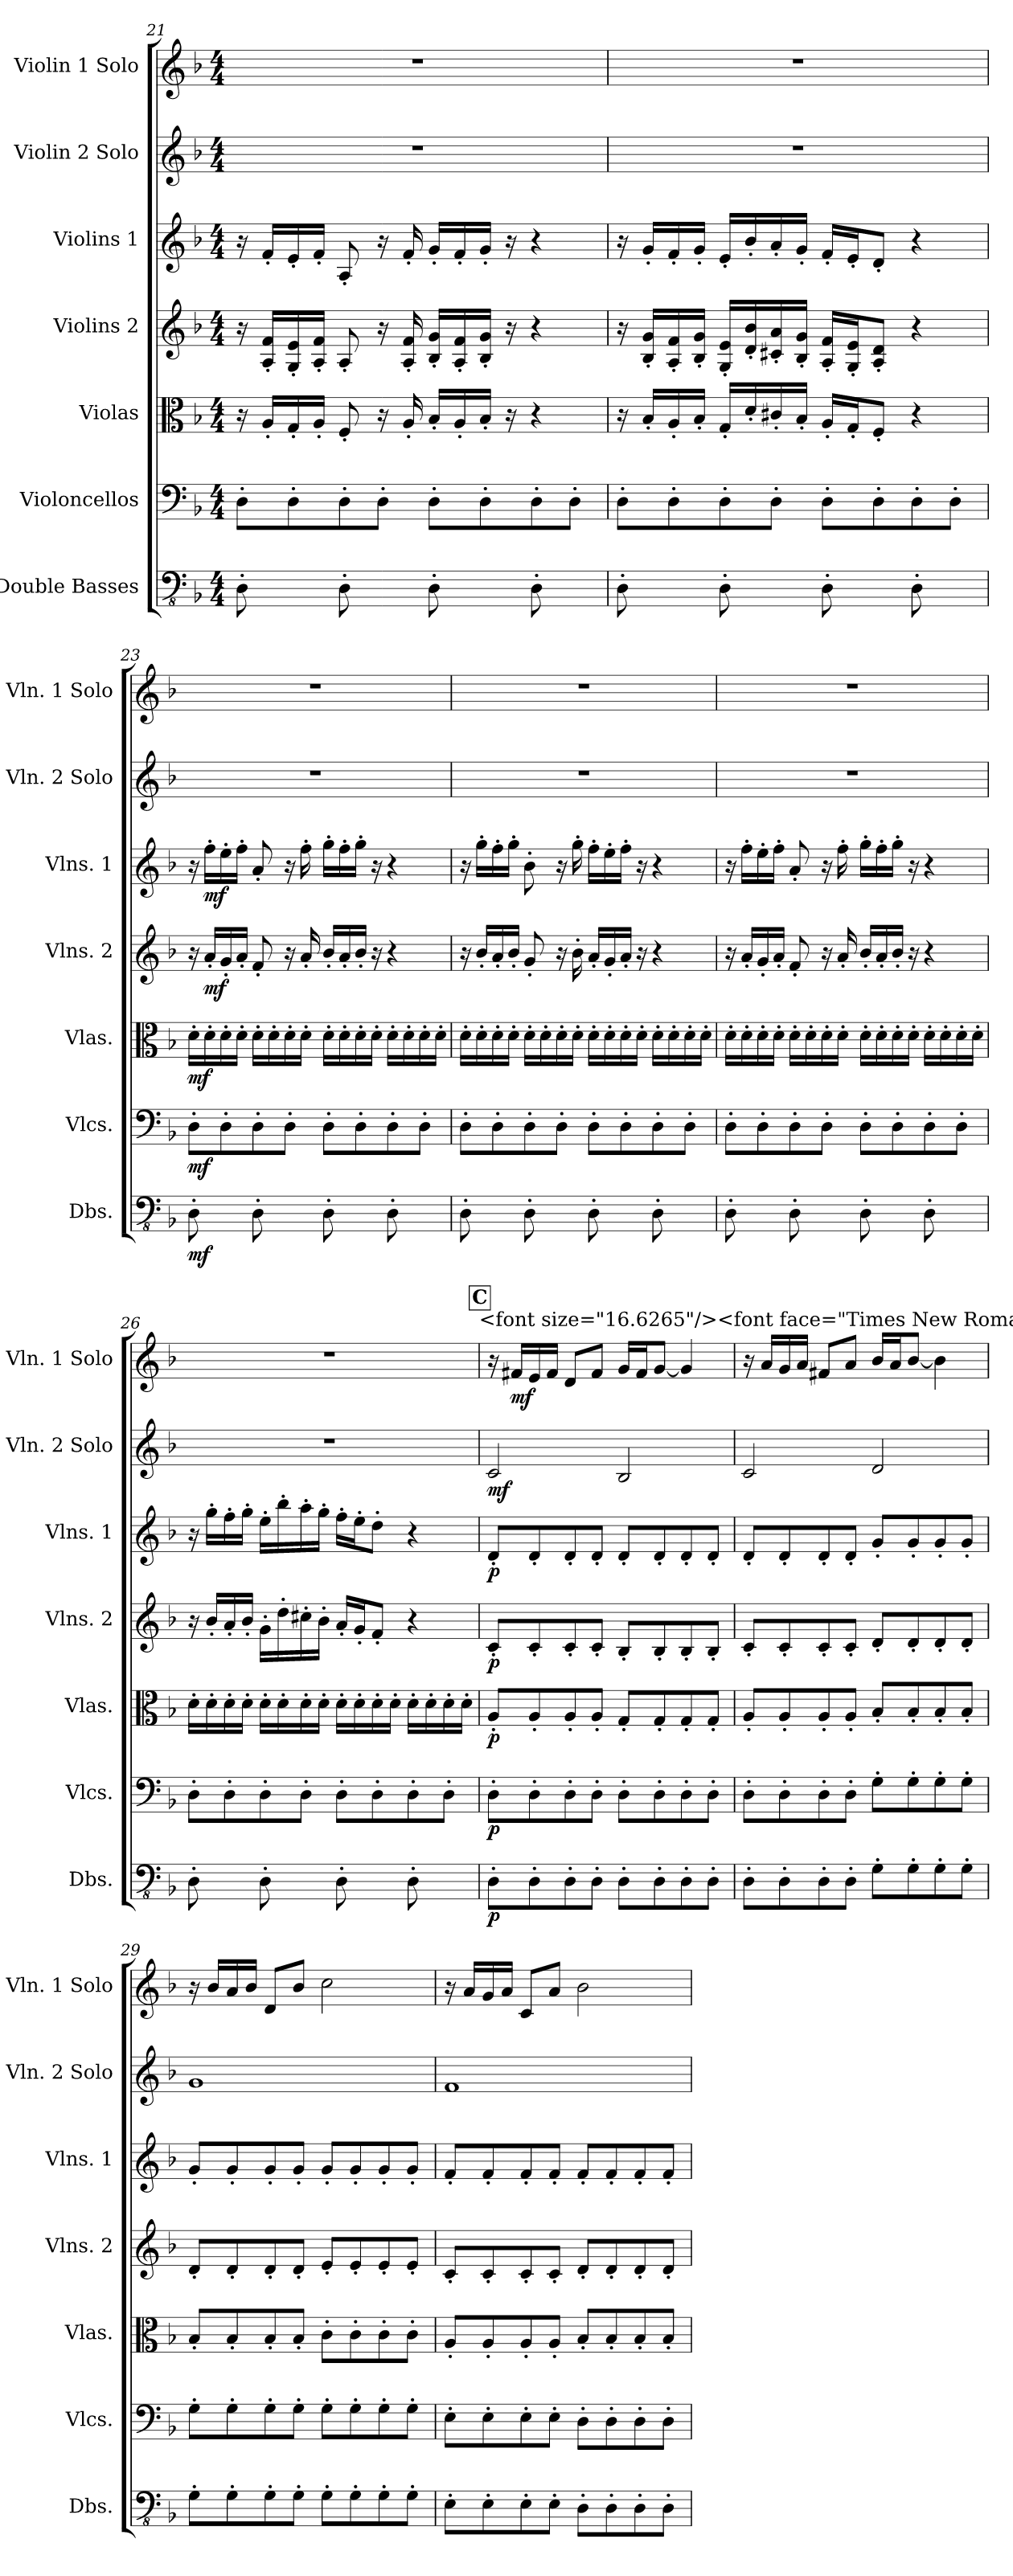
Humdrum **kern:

**kern	**dynam	**kern	**dynam	**kern	**dynam	**kern	**dynam	**kern	**dynam	**kern	**dynam	**kern	**dynam
*part7	*part7	*part6	*part6	*part5	*part5	*part4	*part4	*part3	*part3	*part2	*part2	*part1	*part1
*staff7	*staff7	*staff6	*staff6	*staff5	*staff5	*staff4	*staff4	*staff3	*staff3	*staff2	*staff2	*staff1	*staff1
*I"Double Basses	*	*I"Violoncellos	*	*I"Violas	*	*I"Violins 2	*	*I"Violins 1	*	*I"Violin 2 Solo	*	*I"Violin 1 Solo	*
*I'Dbs.	*	*I'Vlcs.	*	*I'Vlas.	*	*I'Vlns. 2	*	*I'Vlns. 1	*	*I'Vln. 2 Solo	*	*I'Vln. 1 Solo	*
*clefFv4	*	*clefF4	*	*clefC3	*	*clefG2	*	*clefG2	*	*clefG2	*	*clefG2	*
*k[b-]	*	*k[b-]	*	*k[b-]	*	*k[b-]	*	*k[b-]	*	*k[b-]	*	*k[b-]	*
*M4/4	*	*M4/4	*	*M4/4	*	*M4/4	*	*M4/4	*	*M4/4	*	*M4/4	*
=21	=21	=21	=21	=21	=21	=21	=21	=21	=21	=21	=21	=21	=21
8DD'\	.	8D'\L	.	16r	.	16r	.	16r	.	1r	.	1r	.
.	.	.	.	16A'/LL	.	16A/' 16f/'LL	.	16f'/LL	.	.	.	.	.
8ryy	.	8D'\	.	16G'/	.	16G/' 16e/'	.	16e'/	.	.	.	.	.
.	.	.	.	16A'/JJ	.	16A/' 16f/'JJ	.	16f'/JJ	.	.	.	.	.
8DD'\	.	8D'\	.	8F'/	.	8A'/	.	8A'/	.	.	.	.	.
8ryy	.	8D'\J	.	16r	.	16r	.	16r	.	.	.	.	.
.	.	.	.	16A'/	.	16A/' 16f/'	.	16f'/	.	.	.	.	.
8DD'\	.	8D'\L	.	16B-'/LL	.	16B-/' 16g/'LL	.	16g'/LL	.	.	.	.	.
.	.	.	.	16A'/	.	16A/' 16f/'	.	16f'/	.	.	.	.	.
8ryy	.	8D'\	.	16B-'/JJ	.	16B-/' 16g/'JJ	.	16g'/JJ	.	.	.	.	.
.	.	.	.	16r	.	16r	.	16r	.	.	.	.	.
8DD'\	.	8D'\	.	4r	.	4r	.	4r	.	.	.	.	.
8ryy	.	8D'\J	.	.	.	.	.	.	.	.	.	.	.
=22	=22	=22	=22	=22	=22	=22	=22	=22	=22	=22	=22	=22	=22
8DD'\	.	8D'\L	.	16r	.	16r	.	16r	.	1r	.	1r	.
.	.	.	.	16B-'/LL	.	16B-/' 16g/'LL	.	16g'/LL	.	.	.	.	.
8ryy	.	8D'\	.	16A'/	.	16A/' 16f/'	.	16f'/	.	.	.	.	.
.	.	.	.	16B-'/JJ	.	16B-/' 16g/'JJ	.	16g'/JJ	.	.	.	.	.
8DD'\	.	8D'\	.	16G'/LL	.	16G/' 16e/'LL	.	16e'/LL	.	.	.	.	.
.	.	.	.	16d'/	.	16d/' 16b-/'	.	16b-'/	.	.	.	.	.
8ryy	.	8D'\J	.	16c#X'/	.	16c#X/' 16a/'	.	16a'/	.	.	.	.	.
.	.	.	.	16B-'/JJ	.	16B-/' 16g/'JJ	.	16g'/JJ	.	.	.	.	.
8DD'\	.	8D'\L	.	16A'/LL	.	16A/' 16f/'LL	.	16f'/LL	.	.	.	.	.
.	.	.	.	16G'/J	.	16G/' 16e/'J	.	16e'/J	.	.	.	.	.
8ryy	.	8D'\	.	8F'/J	.	8A/' 8d/'J	.	8d'/J	.	.	.	.	.
8DD'\	.	8D'\	.	4r	.	4r	.	4r	.	.	.	.	.
8ryy	.	8D'\J	.	.	.	.	.	.	.	.	.	.	.
!!LO:LB:g=z
=23	=23	=23	=23	=23	=23	=23	=23	=23	=23	=23	=23	=23	=23
!	!LO:DY:b	!	!LO:DY:b	!	!LO:DY:b	!	!	!	!	!	!	!	!
8DD'\	mf	8D'\L	mf	16d'\LL	mf	16r	.	16r	.	1r	.	1r	.
!	!	!	!	!	!	!	!LO:DY:b	!	!LO:DY:b	!	!	!	!
.	.	.	.	16d'\	.	16a'/LL	mf	16ff'\LL	mf	.	.	.	.
8ryy	.	8D'\	.	16d'\	.	16g'/	.	16ee'\	.	.	.	.	.
.	.	.	.	16d'\JJ	.	16a'/JJ	.	16ff'\JJ	.	.	.	.	.
8DD'\	.	8D'\	.	16d'\LL	.	8f'/	.	8a'/	.	.	.	.	.
.	.	.	.	16d'\	.	.	.	.	.	.	.	.	.
8ryy	.	8D'\J	.	16d'\	.	16r	.	16r	.	.	.	.	.
.	.	.	.	16d'\JJ	.	16a'/	.	16ff'\	.	.	.	.	.
8DD'\	.	8D'\L	.	16d'\LL	.	16b-'/LL	.	16gg'\LL	.	.	.	.	.
.	.	.	.	16d'\	.	16a'/	.	16ff'\	.	.	.	.	.
8ryy	.	8D'\	.	16d'\	.	16b-'/JJ	.	16gg'\JJ	.	.	.	.	.
.	.	.	.	16d'\JJ	.	16r	.	16r	.	.	.	.	.
8DD'\	.	8D'\	.	16d'\LL	.	4r	.	4r	.	.	.	.	.
.	.	.	.	16d'\	.	.	.	.	.	.	.	.	.
8ryy	.	8D'\J	.	16d'\	.	.	.	.	.	.	.	.	.
.	.	.	.	16d'\JJ	.	.	.	.	.	.	.	.	.
=24	=24	=24	=24	=24	=24	=24	=24	=24	=24	=24	=24	=24	=24
8DD'\	.	8D'\L	.	16d'\LL	.	16r	.	16r	.	1r	.	1r	.
.	.	.	.	16d'\	.	16b-'/LL	.	16gg'\LL	.	.	.	.	.
8ryy	.	8D'\	.	16d'\	.	16a'/	.	16ff'\	.	.	.	.	.
.	.	.	.	16d'\JJ	.	16b-'/JJ	.	16gg'\JJ	.	.	.	.	.
8DD'\	.	8D'\	.	16d'\LL	.	8g'/	.	8b-'\	.	.	.	.	.
.	.	.	.	16d'\	.	.	.	.	.	.	.	.	.
8ryy	.	8D'\J	.	16d'\	.	16r	.	16r	.	.	.	.	.
.	.	.	.	16d'\JJ	.	16b-'\	.	16gg'\	.	.	.	.	.
8DD'\	.	8D'\L	.	16d'\LL	.	16a'/LL	.	16ff'\LL	.	.	.	.	.
.	.	.	.	16d'\	.	16g'/	.	16ee'\	.	.	.	.	.
8ryy	.	8D'\	.	16d'\	.	16a'/JJ	.	16ff'\JJ	.	.	.	.	.
.	.	.	.	16d'\JJ	.	16r	.	16r	.	.	.	.	.
8DD'\	.	8D'\	.	16d'\LL	.	4r	.	4r	.	.	.	.	.
.	.	.	.	16d'\	.	.	.	.	.	.	.	.	.
8ryy	.	8D'\J	.	16d'\	.	.	.	.	.	.	.	.	.
.	.	.	.	16d'\JJ	.	.	.	.	.	.	.	.	.
=25	=25	=25	=25	=25	=25	=25	=25	=25	=25	=25	=25	=25	=25
8DD'\	.	8D'\L	.	16d'\LL	.	16r	.	16r	.	1r	.	1r	.
.	.	.	.	16d'\	.	16a'/LL	.	16ff'\LL	.	.	.	.	.
8ryy	.	8D'\	.	16d'\	.	16g'/	.	16ee'\	.	.	.	.	.
.	.	.	.	16d'\JJ	.	16a'/JJ	.	16ff'\JJ	.	.	.	.	.
8DD'\	.	8D'\	.	16d'\LL	.	8f'/	.	8a'/	.	.	.	.	.
.	.	.	.	16d'\	.	.	.	.	.	.	.	.	.
8ryy	.	8D'\J	.	16d'\	.	16r	.	16r	.	.	.	.	.
.	.	.	.	16d'\JJ	.	16a'/	.	16ff'\	.	.	.	.	.
8DD'\	.	8D'\L	.	16d'\LL	.	16b-'/LL	.	16gg'\LL	.	.	.	.	.
.	.	.	.	16d'\	.	16a'/	.	16ff'\	.	.	.	.	.
8ryy	.	8D'\	.	16d'\	.	16b-'/JJ	.	16gg'\JJ	.	.	.	.	.
.	.	.	.	16d'\JJ	.	16r	.	16r	.	.	.	.	.
8DD'\	.	8D'\	.	16d'\LL	.	4r	.	4r	.	.	.	.	.
.	.	.	.	16d'\	.	.	.	.	.	.	.	.	.
8ryy	.	8D'\J	.	16d'\	.	.	.	.	.	.	.	.	.
.	.	.	.	16d'\JJ	.	.	.	.	.	.	.	.	.
!!LO:PB:g=z
=26	=26	=26	=26	=26	=26	=26	=26	=26	=26	=26	=26	=26	=26
8DD'\	.	8D'\L	.	16d'\LL	.	16r	.	16r	.	1r	.	1r	.
.	.	.	.	16d'\	.	16b-'/LL	.	16gg'\LL	.	.	.	.	.
8ryy	.	8D'\	.	16d'\	.	16a'/	.	16ff'\	.	.	.	.	.
.	.	.	.	16d'\JJ	.	16b-'/JJ	.	16gg'\JJ	.	.	.	.	.
8DD'\	.	8D'\	.	16d'\LL	.	16g'\LL	.	16ee'\LL	.	.	.	.	.
.	.	.	.	16d'\	.	16dd'\	.	16bb-'\	.	.	.	.	.
8ryy	.	8D'\J	.	16d'\	.	16cc#X'\	.	16aa'\	.	.	.	.	.
.	.	.	.	16d'\JJ	.	16b-'\JJ	.	16gg'\JJ	.	.	.	.	.
8DD'\	.	8D'\L	.	16d'\LL	.	16a'/LL	.	16ff'\LL	.	.	.	.	.
.	.	.	.	16d'\	.	16g'/J	.	16ee'\J	.	.	.	.	.
8ryy	.	8D'\	.	16d'\	.	8f'/J	.	8dd'\J	.	.	.	.	.
.	.	.	.	16d'\JJ	.	.	.	.	.	.	.	.	.
8DD'\	.	8D'\	.	16d'\LL	.	4r	.	4r	.	.	.	.	.
.	.	.	.	16d'\	.	.	.	.	.	.	.	.	.
8ryy	.	8D'\J	.	16d'\	.	.	.	.	.	.	.	.	.
.	.	.	.	16d'\JJ	.	.	.	.	.	.	.	.	.
!	!	!	!	!	!	!	!	!	!	!	!	!LO:TX:a:t=<font size="16.6265"/><font face="Times New Roman"/>To Coda	!
!!LO:REH:place=s1:a:B:fs=14.7791:t=C
=27	=27	=27	=27	=27	=27	=27	=27	=27	=27	=27	=27	=27	=27
!	!LO:DY:b	!	!LO:DY:b	!	!LO:DY:b	!	!LO:DY:b	!	!LO:DY:b	!	!LO:DY:b	!	!
8DD'\L	p	8D'\L	p	8A'/L	p	8c'/L	p	8d'/L	p	2c/	mf	16r	.
!	!	!	!	!	!	!	!	!	!	!	!	!	!LO:DY:b
.	.	.	.	.	.	.	.	.	.	.	.	16f#X/LL	mf
!	!LO:DY:b	!	!LO:DY:b	!	!LO:DY:b	!	!LO:DY:b	!	!LO:DY:b	!	!	!	!
8DD'\	other-dynamics	8D'\	other-dynamics	8A'/	other-dynamics	8c'/	other-dynamics	8d'/	other-dynamics	.	.	16e/	.
.	.	.	.	.	.	.	.	.	.	.	.	16f#/JJ	.
8DD'\	.	8D'\	.	8A'/	.	8c'/	.	8d'/	.	.	.	8d/L	.
8DD'\J	.	8D'\J	.	8A'/J	.	8c'/J	.	8d'/J	.	.	.	8f#/J	.
8DD'\L	.	8D'\L	.	8G'/L	.	8B-'/L	.	8d'/L	.	2B-/	.	16g/LL	.
.	.	.	.	.	.	.	.	.	.	.	.	16f#/J	.
8DD'\	.	8D'\	.	8G'/	.	8B-'/	.	8d'/	.	.	.	[8g/J	.
8DD'\	.	8D'\	.	8G'/	.	8B-'/	.	8d'/	.	.	.	4g/]	.
8DD'\J	.	8D'\J	.	8G'/J	.	8B-'/J	.	8d'/J	.	.	.	.	.
=28	=28	=28	=28	=28	=28	=28	=28	=28	=28	=28	=28	=28	=28
!	!LO:DY:b	!	!LO:DY:b	!	!LO:DY:b	!	!LO:DY:b	!	!LO:DY:b	!	!	!	!
8DD'\L	other-dynamics	8D'\L	other-dynamics	8A'/L	other-dynamics	8c'/L	other-dynamics	8d'/L	other-dynamics	2c/	.	16r	.
.	.	.	.	.	.	.	.	.	.	.	.	16a/LL	.
8DD'\	.	8D'\	.	8A'/	.	8c'/	.	8d'/	.	.	.	16g/	.
.	.	.	.	.	.	.	.	.	.	.	.	16a/JJ	.
8DD'\	.	8D'\	.	8A'/	.	8c'/	.	8d'/	.	.	.	8f#X/L	.
8DD'\J	.	8D'\J	.	8A'/J	.	8c'/J	.	8d'/J	.	.	.	8a/J	.
8GG'\L	.	8G'\L	.	8B-'/L	.	8d'/L	.	8g'/L	.	2d/	.	16b-/LL	.
.	.	.	.	.	.	.	.	.	.	.	.	16a/J	.
8GG'\	.	8G'\	.	8B-'/	.	8d'/	.	8g'/	.	.	.	[8b-/J	.
8GG'\	.	8G'\	.	8B-'/	.	8d'/	.	8g'/	.	.	.	4b-\]	.
8GG'\J	.	8G'\J	.	8B-'/J	.	8d'/J	.	8g'/J	.	.	.	.	.
=29	=29	=29	=29	=29	=29	=29	=29	=29	=29	=29	=29	=29	=29
8GG'\L	.	8G'\L	.	8B-'/L	.	8d'/L	.	8g'/L	.	1g	.	16r	.
.	.	.	.	.	.	.	.	.	.	.	.	16b-/LL	.
8GG'\	.	8G'\	.	8B-'/	.	8d'/	.	8g'/	.	.	.	16a/	.
.	.	.	.	.	.	.	.	.	.	.	.	16b-/JJ	.
8GG'\	.	8G'\	.	8B-'/	.	8d'/	.	8g'/	.	.	.	8d/L	.
8GG'\J	.	8G'\J	.	8B-'/J	.	8d'/J	.	8g'/J	.	.	.	8b-/J	.
8GG'\L	.	8G'\L	.	8c'\L	.	8e'/L	.	8g'/L	.	.	.	2cc\	.
8GG'\	.	8G'\	.	8c'\	.	8e'/	.	8g'/	.	.	.	.	.
8GG'\	.	8G'\	.	8c'\	.	8e'/	.	8g'/	.	.	.	.	.
8GG'\J	.	8G'\J	.	8c'\J	.	8e'/J	.	8g'/J	.	.	.	.	.
!!LO:LB:g=z
=30	=30	=30	=30	=30	=30	=30	=30	=30	=30	=30	=30	=30	=30
8EE'\L	.	8E'\L	.	8A'/L	.	8c'/L	.	8f'/L	.	1f	.	16r	.
.	.	.	.	.	.	.	.	.	.	.	.	16a/LL	.
8EE'\	.	8E'\	.	8A'/	.	8c'/	.	8f'/	.	.	.	16g/	.
.	.	.	.	.	.	.	.	.	.	.	.	16a/JJ	.
8EE'\	.	8E'\	.	8A'/	.	8c'/	.	8f'/	.	.	.	8c/L	.
8EE'\J	.	8E'\J	.	8A'/J	.	8c'/J	.	8f'/J	.	.	.	8a/J	.
8DD'\L	.	8D'\L	.	8B-'/L	.	8d'/L	.	8f'/L	.	.	.	2b-\	.
8DD'\	.	8D'\	.	8B-'/	.	8d'/	.	8f'/	.	.	.	.	.
8DD'\	.	8D'\	.	8B-'/	.	8d'/	.	8f'/	.	.	.	.	.
8DD'\J	.	8D'\J	.	8B-'/J	.	8d'/J	.	8f'/J	.	.	.	.	.
=	=	=	=	=	=	=	=	=	=	=	=	=	=
*-	*-	*-	*-	*-	*-	*-	*-	*-	*-	*-	*-	*-	*-
